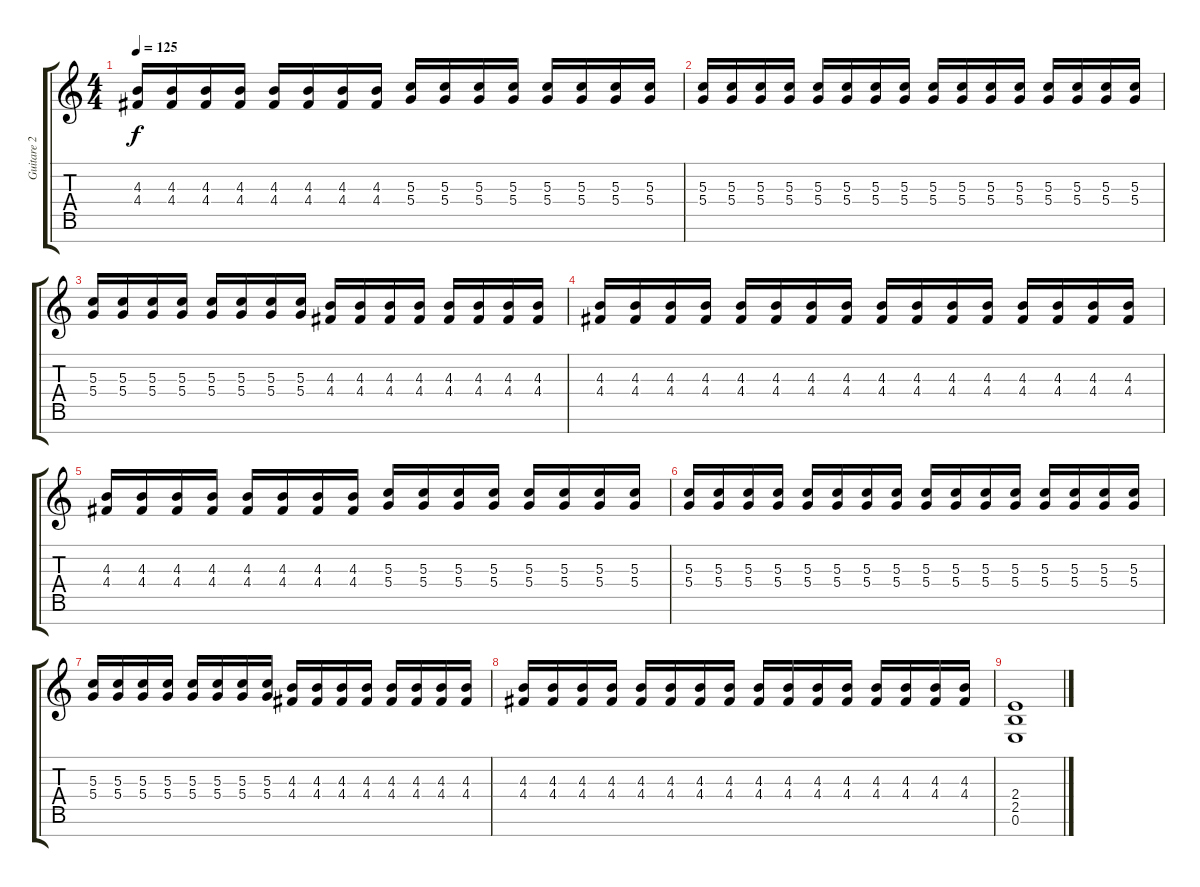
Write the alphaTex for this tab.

\track ("Guitare 2" "Guitare 2") {instrument distortionguitar}
\staff {score tabs}
\tuning (E4 B3 G3 D3 A2 E2 B1) {hide}
\ts (4 4)
\tempo 125
\clef g2
\ks c
(4.3 4.4).16{dy f} (4.3 4.4).16 (4.3 4.4).16 (4.3 4.4).16 (4.3 4.4).16 (4.3 4.4).16 (4.3 4.4).16 (4.3 4.4).16 (5.3 5.4).16 (5.3 5.4).16 (5.3 5.4).16 (5.3 5.4).16 (5.3 5.4).16 (5.3 5.4).16 (5.3 5.4).16 (5.3 5.4).16 |
(5.3 5.4).16 (5.3 5.4).16 (5.3 5.4).16 (5.3 5.4).16 (5.3 5.4).16 (5.3 5.4).16 (5.3 5.4).16 (5.3 5.4).16 (5.3 5.4).16 (5.3 5.4).16 (5.3 5.4).16 (5.3 5.4).16 (5.3 5.4).16 (5.3 5.4).16 (5.3 5.4).16 (5.3 5.4).16 |
(5.3 5.4).16 (5.3 5.4).16 (5.3 5.4).16 (5.3 5.4).16 (5.3 5.4).16 (5.3 5.4).16 (5.3 5.4).16 (5.3 5.4).16 (4.3 4.4).16 (4.3 4.4).16 (4.3 4.4).16 (4.3 4.4).16 (4.3 4.4).16 (4.3 4.4).16 (4.3 4.4).16 (4.3 4.4).16 |
(4.3 4.4).16 (4.3 4.4).16 (4.3 4.4).16 (4.3 4.4).16 (4.3 4.4).16 (4.3 4.4).16 (4.3 4.4).16 (4.3 4.4).16 (4.3 4.4).16 (4.3 4.4).16 (4.3 4.4).16 (4.3 4.4).16 (4.3 4.4).16 (4.3 4.4).16 (4.3 4.4).16 (4.3 4.4).16 |
(4.3 4.4).16 (4.3 4.4).16 (4.3 4.4).16 (4.3 4.4).16 (4.3 4.4).16 (4.3 4.4).16 (4.3 4.4).16 (4.3 4.4).16 (5.3 5.4).16 (5.3 5.4).16 (5.3 5.4).16 (5.3 5.4).16 (5.3 5.4).16 (5.3 5.4).16 (5.3 5.4).16 (5.3 5.4).16 |
(5.3 5.4).16 (5.3 5.4).16 (5.3 5.4).16 (5.3 5.4).16 (5.3 5.4).16 (5.3 5.4).16 (5.3 5.4).16 (5.3 5.4).16 (5.3 5.4).16 (5.3 5.4).16 (5.3 5.4).16 (5.3 5.4).16 (5.3 5.4).16 (5.3 5.4).16 (5.3 5.4).16 (5.3 5.4).16 |
(5.3 5.4).16 (5.3 5.4).16 (5.3 5.4).16 (5.3 5.4).16 (5.3 5.4).16 (5.3 5.4).16 (5.3 5.4).16 (5.3 5.4).16 (4.3 4.4).16 (4.3 4.4).16 (4.3 4.4).16 (4.3 4.4).16 (4.3 4.4).16 (4.3 4.4).16 (4.3 4.4).16 (4.3 4.4).16 |
(4.3 4.4).16 (4.3 4.4).16 (4.3 4.4).16 (4.3 4.4).16 (4.3 4.4).16 (4.3 4.4).16 (4.3 4.4).16 (4.3 4.4).16 (4.3 4.4).16 (4.3 4.4).16 (4.3 4.4).16 (4.3 4.4).16 (4.3 4.4).16 (4.3 4.4).16 (4.3 4.4).16 (4.3 4.4).16 |
(2.4 2.5 0.6).1
